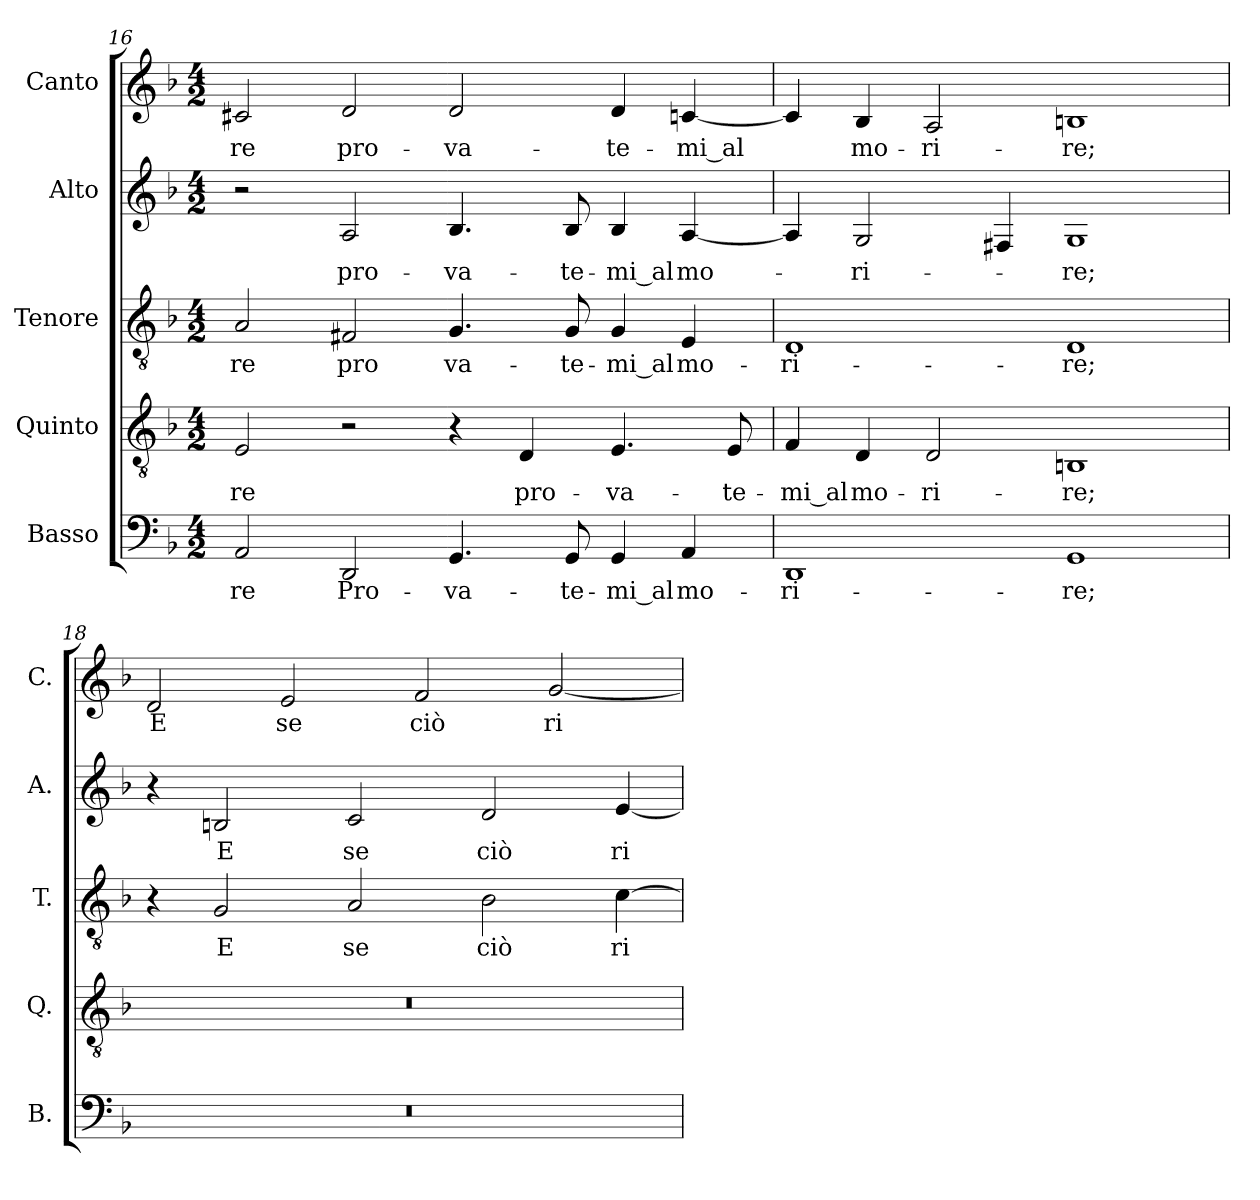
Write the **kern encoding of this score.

**kern	**text	**kern	**text	**kern	**text	**kern	**text	**kern	**text
*part5	*part5	*part4	*part4	*part3	*part3	*part2	*part2	*part1	*part1
*staff5	*staff5	*staff4	*staff4	*staff3	*staff3	*staff2	*staff2	*staff1	*staff1
*I"Basso	*	*I"Quinto	*	*I"Tenore	*	*I"Alto	*	*I"Canto	*
*I'B.	*	*I'Q.	*	*I'T.	*	*I'A.	*	*I'C.	*
!!LO:LB:g=z
*clefF4	*	*clefGv2	*	*clefGv2	*	*clefG2	*	*clefG2	*
*	*	*ITrd7c12	*	*ITrd7c12	*	*	*	*	*
*k[b-]	*	*k[b-]	*	*k[b-]	*	*k[b-]	*	*k[b-]	*
*F:	*	*F:	*	*F:	*	*F:	*	*F:	*
*M4/2	*	*M4/2	*	*M4/2	*	*M4/2	*	*M4/2	*
=16	=16	=16	=16	=16	=16	=16	=16	=16	=16
!	!LO:LY:b:color=#000000	!	!	!	!	!	!	!	!
!	!	!	!LO:LY:b:color=#000000	!	!	!	!	!	!
!	!	!	!	!	!LO:LY:b:color=#000000	!	!	!	!
!	!	!	!	!	!	!	!	!	!LO:LY:b:color=#000000
2AAi/	-re	2EEi/	-re	2AAi/	-re	2r	.	2c#Xi/	-re
!	!LO:LY:b:color=#000000	!	!	!	!	!	!	!	!
!	!	!	!	!	!LO:LY:b:color=#000000	!	!	!	!
!	!	!	!	!	!	!	!LO:LY:b:color=#000000	!	!
!	!	!	!	!	!	!	!	!	!LO:LY:b:color=#000000
2DDi/	Pro-	2r	.	2FF#Xi/	pro	2Ai/	pro-	2di/	pro-
!	!LO:LY:b:color=#000000	!	!	!	!	!	!	!	!
!	!	!	!	!	!LO:LY:b:color=#000000	!	!	!	!
!	!	!	!	!	!	!	!LO:LY:b:color=#000000	!	!
!	!	!	!	!	!	!	!	!	!LO:LY:b:color=#000000
4.GGi/	-va-	4r	.	4.GGi/	va-	4.B-i/	-va-	2di/	-va-
!	!	!	!LO:LY:b:color=#000000	!	!	!	!	!	!
.	.	4DDi/	pro-	.	.	.	.	.	.
!	!LO:LY:b:color=#000000	!	!	!	!	!	!	!	!
!	!	!	!	!	!LO:LY:b:color=#000000	!	!	!	!
!	!	!	!	!	!	!	!LO:LY:b:color=#000000	!	!
8GGi/	-te-	.	.	8GGi/	-te-	8B-i/	-te-	.	.
!	!LO:LY:b:color=#000000	!	!	!	!	!	!	!	!
!	!	!	!LO:LY:b:color=#000000	!	!	!	!	!	!
!	!	!	!	!	!LO:LY:b:color=#000000	!	!	!	!
!	!	!	!	!	!	!	!LO:LY:b:color=#000000	!	!
!	!	!	!	!	!	!	!	!	!LO:LY:b:color=#000000
4GGi/	-mi_al	4.EEi/	-va-	4GGi/	-mi_al	4B-i/	-mi_al	4di/	-te-
!	!LO:LY:b:color=#000000	!	!	!	!	!	!	!	!
!	!	!	!	!	!LO:LY:b:color=#000000	!	!	!	!
!	!	!	!	!	!	!	!LO:LY:b:color=#000000	!	!
!	!	!	!	!	!	!	!	!	!LO:LY:b:color=#000000
4AAi/	mo-	.	.	4EEi/	mo-	[<4Ai/	mo-	[<4ci/	-mi_al
!	!	!	!LO:LY:b:color=#000000	!	!	!	!	!	!
.	.	8EEi/	-te-	.	.	.	.	.	.
=17	=17	=17	=17	=17	=17	=17	=17	=17	=17
!	!LO:LY:b:color=#000000	!	!	!	!	!	!	!	!
!	!	!	!LO:LY:b:color=#000000	!	!	!	!	!	!
!	!	!	!	!	!LO:LY:b:color=#000000	!	!	!	!
1DDi	-ri-	4FFi/	-mi_al	1DDi	-ri-	4Ai/]	.	4ci/]	.
!	!	!	!LO:LY:b:color=#000000	!	!	!	!	!	!
!	!	!	!	!	!	!	!LO:LY:b:color=#000000	!	!
!	!	!	!	!	!	!	!	!	!LO:LY:b:color=#000000
.	.	4DDi/	mo-	.	.	2Gi/	-ri-	4B-i/	mo-
!	!	!	!LO:LY:b:color=#000000	!	!	!	!	!	!
!	!	!	!	!	!	!	!	!	!LO:LY:b:color=#000000
.	.	2DDi/	-ri-	.	.	.	.	2Ai/	-ri-
.	.	.	.	.	.	4F#Xi/	.	.	.
!	!LO:LY:b:color=#000000	!	!	!	!	!	!	!	!
!	!	!	!LO:LY:b:color=#000000	!	!	!	!	!	!
!	!	!	!	!	!LO:LY:b:color=#000000	!	!	!	!
!	!	!	!	!	!	!	!LO:LY:b:color=#000000	!	!
!	!	!	!	!	!	!	!	!	!LO:LY:b:color=#000000
1GGi	-re;	1BBBni	-re;	1DDi	-re;	1Gi	-re;	1Bni	-re;
=18	=18	=18	=18	=18	=18	=18	=18	=18	=18
!LO:N:vis=1	!	!LO:N:vis=1	!	!	!	!	!	!	!
!	!	!	!	!	!	!	!	!	!LO:LY:b:color=#000000
0r	.	0r	.	4r	.	4r	.	2di/	E
!	!	!	!	!	!LO:LY:b:color=#000000	!	!	!	!
!	!	!	!	!	!	!	!LO:LY:b:color=#000000	!	!
.	.	.	.	2GGi/	E	2Bni/	E	.	.
!	!	!	!	!	!	!	!	!	!LO:LY:b:color=#000000
.	.	.	.	.	.	.	.	2ei/	se
!	!	!	!	!	!LO:LY:b:color=#000000	!	!	!	!
!	!	!	!	!	!	!	!LO:LY:b:color=#000000	!	!
.	.	.	.	2AAi/	se	2ci/	se	.	.
!	!	!	!	!	!	!	!	!	!LO:LY:b:color=#000000
.	.	.	.	.	.	.	.	2fi/	ciò
!	!	!	!	!	!LO:LY:b:color=#000000	!	!	!	!
!	!	!	!	!	!	!	!LO:LY:b:color=#000000	!	!
.	.	.	.	2BB-i\	ciò	2di/	ciò	.	.
!	!	!	!	!	!	!	!	!	!LO:LY:b:color=#000000
.	.	.	.	.	.	.	.	[<2gi/	ri-
!	!	!	!	!	!LO:LY:b:color=#000000	!	!	!	!
!	!	!	!	!	!	!	!LO:LY:b:color=#000000	!	!
.	.	.	.	[>4Ci\	ri-	[<4ei/	ri-	.	.
=	=	=	=	=	=	=	=	=	=
*-	*-	*-	*-	*-	*-	*-	*-	*-	*-
